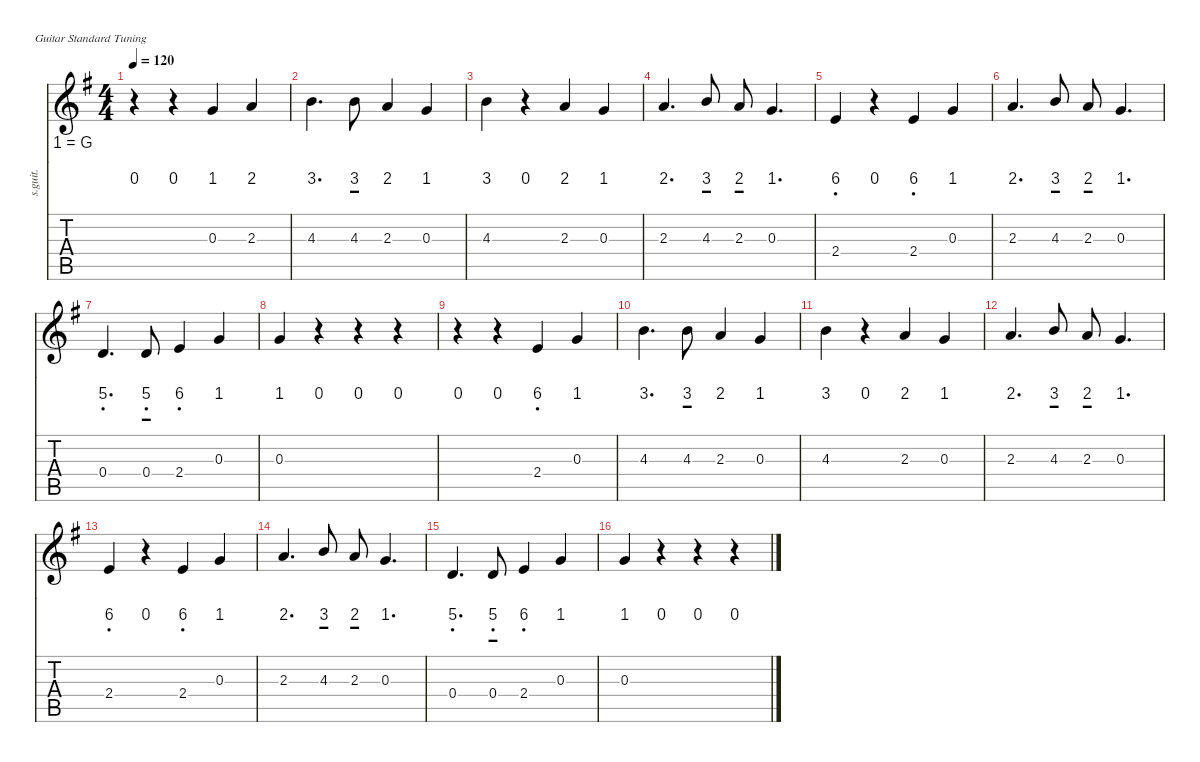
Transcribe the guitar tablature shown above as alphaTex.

\defaultSystemsLayout 4
\hideDynamics
\bracketExtendMode nobrackets
\track ("Steel Guitar" "s.guit.") {defaultSystemsLayout 4 instrument acousticguitarsteel}
\staff {score tabs numbered}
\tuning (E4 B3 G3 D3 A2 E2)
\ts (4 4)
\tempo 120
\clef g2
\ks g
r.4{dy mf instrument acousticguitarsteel beam Down} r.4{beam Down} 0.3{acc forcenatural}.4{beam Up} 2.3{acc forcenatural}.4{beam Up} |
4.3{acc forcenatural}.4{d beam Down} 4.3{acc forcenatural}.8{beam Down} 2.3{acc forcenatural}.4{beam Up} 0.3{acc forcenatural}.4{beam Up} |
4.3{acc forcenatural}.4{beam Down} r.4{beam Down} 2.3{acc forcenatural}.4{beam Up} 0.3{acc forcenatural}.4{beam Up} |
2.3{acc forcenatural}.4{d beam Up} 4.3{acc forcenatural}.8{beam Up} 2.3{acc forcenatural}.8{beam Up} 0.3{acc forcenatural}.4{d beam Up} |
2.4{acc forcenatural}.4{beam Up} r.4{beam Down} 2.4{acc forcenatural}.4{beam Up} 0.3{acc forcenatural}.4{beam Up} |
2.3{acc forcenatural}.4{d beam Up} 4.3{acc forcenatural}.8{beam Up} 2.3{acc forcenatural}.8{beam Up} 0.3{acc forcenatural}.4{d beam Up} |
0.4{acc forcenatural}.4{d beam Up} 0.4{acc forcenatural}.8{beam Up} 2.4{acc forcenatural}.4{beam Up} 0.3{acc forcenatural}.4{beam Up} |
0.3{acc forcenatural}.4{beam Up} r.4{beam Down} r.4{beam Down} r.4{beam Down} |
r.4{beam Down} r.4{beam Down} 2.4{acc forcenatural}.4{beam Up} 0.3{acc forcenatural}.4{beam Up} |
4.3{acc forcenatural}.4{d beam Down} 4.3{acc forcenatural}.8{beam Down} 2.3{acc forcenatural}.4{beam Up} 0.3{acc forcenatural}.4{beam Up} |
4.3{acc forcenatural}.4{beam Down} r.4{beam Down} 2.3{acc forcenatural}.4{beam Up} 0.3{acc forcenatural}.4{beam Up} |
2.3{acc forcenatural}.4{d beam Up} 4.3{acc forcenatural}.8{beam Up} 2.3{acc forcenatural}.8{beam Up} 0.3{acc forcenatural}.4{d beam Up} |
2.4{acc forcenatural}.4{beam Up} r.4{beam Down} 2.4{acc forcenatural}.4{beam Up} 0.3{acc forcenatural}.4{beam Up} |
2.3{acc forcenatural}.4{d beam Up} 4.3{acc forcenatural}.8{beam Up} 2.3{acc forcenatural}.8{beam Up} 0.3{acc forcenatural}.4{d beam Up} |
0.4{acc forcenatural}.4{d beam Up} 0.4{acc forcenatural}.8{beam Up} 2.4{acc forcenatural}.4{beam Up} 0.3{acc forcenatural}.4{beam Up} |
0.3{acc forcenatural}.4{beam Up} r.4{beam Down} r.4{beam Down} r.4{beam Down}
